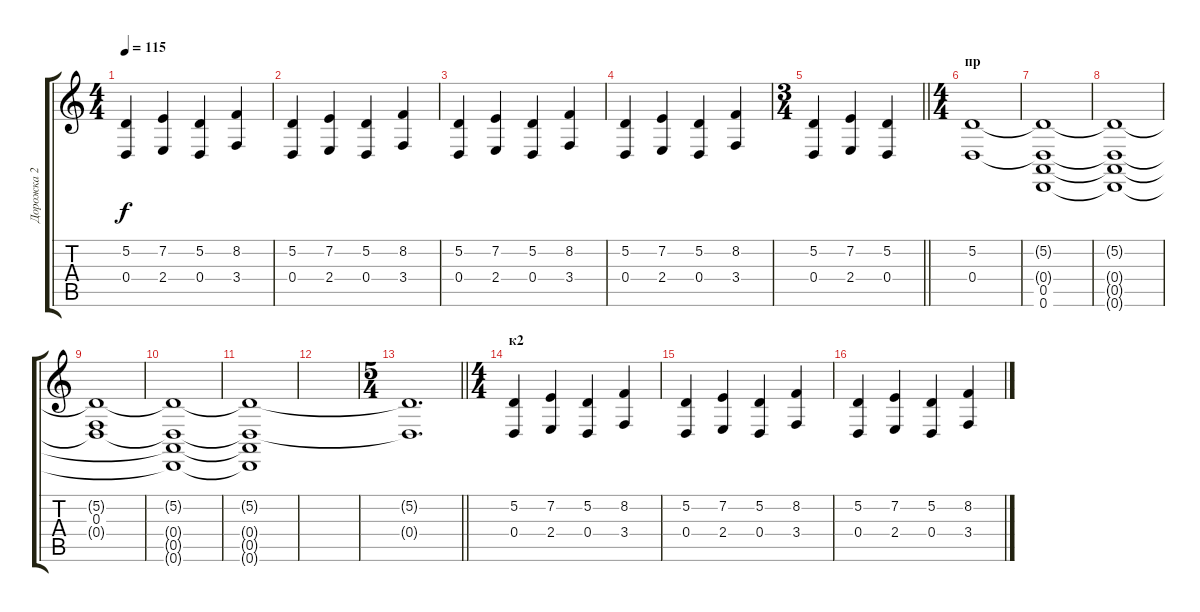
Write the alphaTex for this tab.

\track ("Дорожка 2" "Дорожка 2") {instrument stringensemble2}
\staff {score tabs}
\tuning (D4 A3 F3 D3 A2 D2) {hide}
\ts (4 4)
\tempo 115
\clef g2
\ks c
(5.2 0.4).4{dy f} (7.2 2.4).4 (5.2 0.4).4 (8.2 3.4).4 |
(5.2 0.4).4 (7.2 2.4).4 (5.2 0.4).4 (8.2 3.4).4 |
(5.2 0.4).4 (7.2 2.4).4 (5.2 0.4).4 (8.2 3.4).4 |
(5.2 0.4).4 (7.2 2.4).4 (5.2 0.4).4 (8.2 3.4).4 |
\ts (3 4)
\barLineRight lightlight
(5.2 0.4).4 (7.2 2.4).4 (5.2 0.4).4 |
\ts (4 4)
\section ("" "пр")
(5.2 0.4).1 |
(5.2{t} 0.4{t} 0.5 0.6).1 |
(5.2{t} 0.4{t} 0.5{t} 0.6{t}).1 |
(5.2{t} 0.3 0.4{t}).1 |
(5.2{t} 0.4{t} 0.5{t} 0.6{t}).1 |
(5.2{t} 0.4{t} 0.5{t} 0.6{t}).1 |
|
\ts (5 4)
\barLineRight lightlight
(5.2{t} 0.4{t}).1{d} |
\ts (4 4)
\section ("" "к2")
(5.2 0.4).4 (7.2 2.4).4 (5.2 0.4).4 (8.2 3.4).4 |
(5.2 0.4).4 (7.2 2.4).4 (5.2 0.4).4 (8.2 3.4).4 |
(5.2 0.4).4 (7.2 2.4).4 (5.2 0.4).4 (8.2 3.4).4
